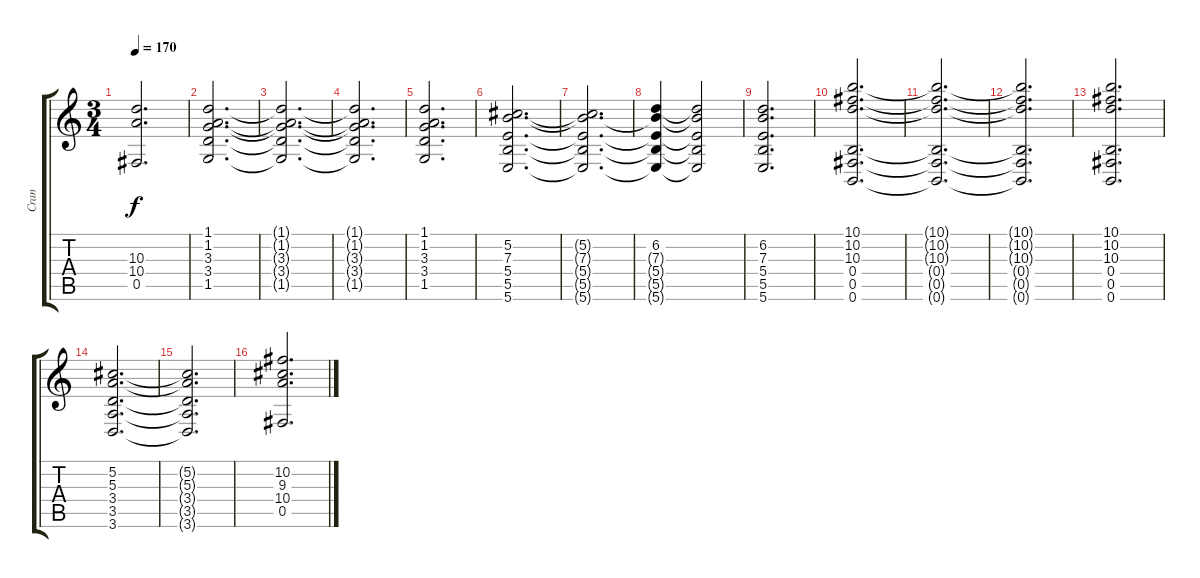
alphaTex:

\track ("Cran" "Cran") {instrument distortionguitar}
\staff {score tabs}
\tuning (Db4 Ab3 E3 B2 Gb2 B1) {hide}
\ts (3 4)
\tempo 170
\clef g2
\ks c
(10.3 10.4 0.5).2{d dy f} |
(1.1 1.2 3.3 3.4 1.5).2{d volume 13 instrument electricguitarclean} |
(1.1{t} 1.2{t} 3.3{t} 3.4{t} 1.5{t}).2{d} |
(1.1{t} 1.2{t} 3.3{t} 3.4{t} 1.5{t}).2{d} |
(1.1 1.2 3.3 3.4 1.5).2{d volume 13} |
(5.2 7.3 5.4 5.5 5.6).2{d volume 5} |
(5.2{t} 7.3{t} 5.4{t} 5.5{t} 5.6{t}).2{d} |
(6.2 7.3{t} 5.4{t} 5.5{t} 5.6{t}).4 (6.2{t} 7.3{t} 5.4{t} 5.5{t} 5.6{t}).2 |
(6.2 7.3 5.4 5.5 5.6).2{d volume 16} |
(10.1 10.2 10.3 0.4 0.5 0.6).2{d volume 5} |
(10.1{t} 10.2{t} 10.3{t} 0.4{t} 0.5{t} 0.6{t}).2{d} |
(10.1{t} 10.2{t} 10.3{t} 0.4{t} 0.5{t} 0.6{t}).2{d} |
(10.1 10.2 10.3 0.4 0.5 0.6).2{d volume 13} |
(5.2 5.3 3.4 3.5 3.6).2{d volume 5} |
(5.2{t} 5.3{t} 3.4{t} 3.5{t} 3.6{t}).2{d} |
(10.2 9.3 10.4 0.5).2{d volume 13}
